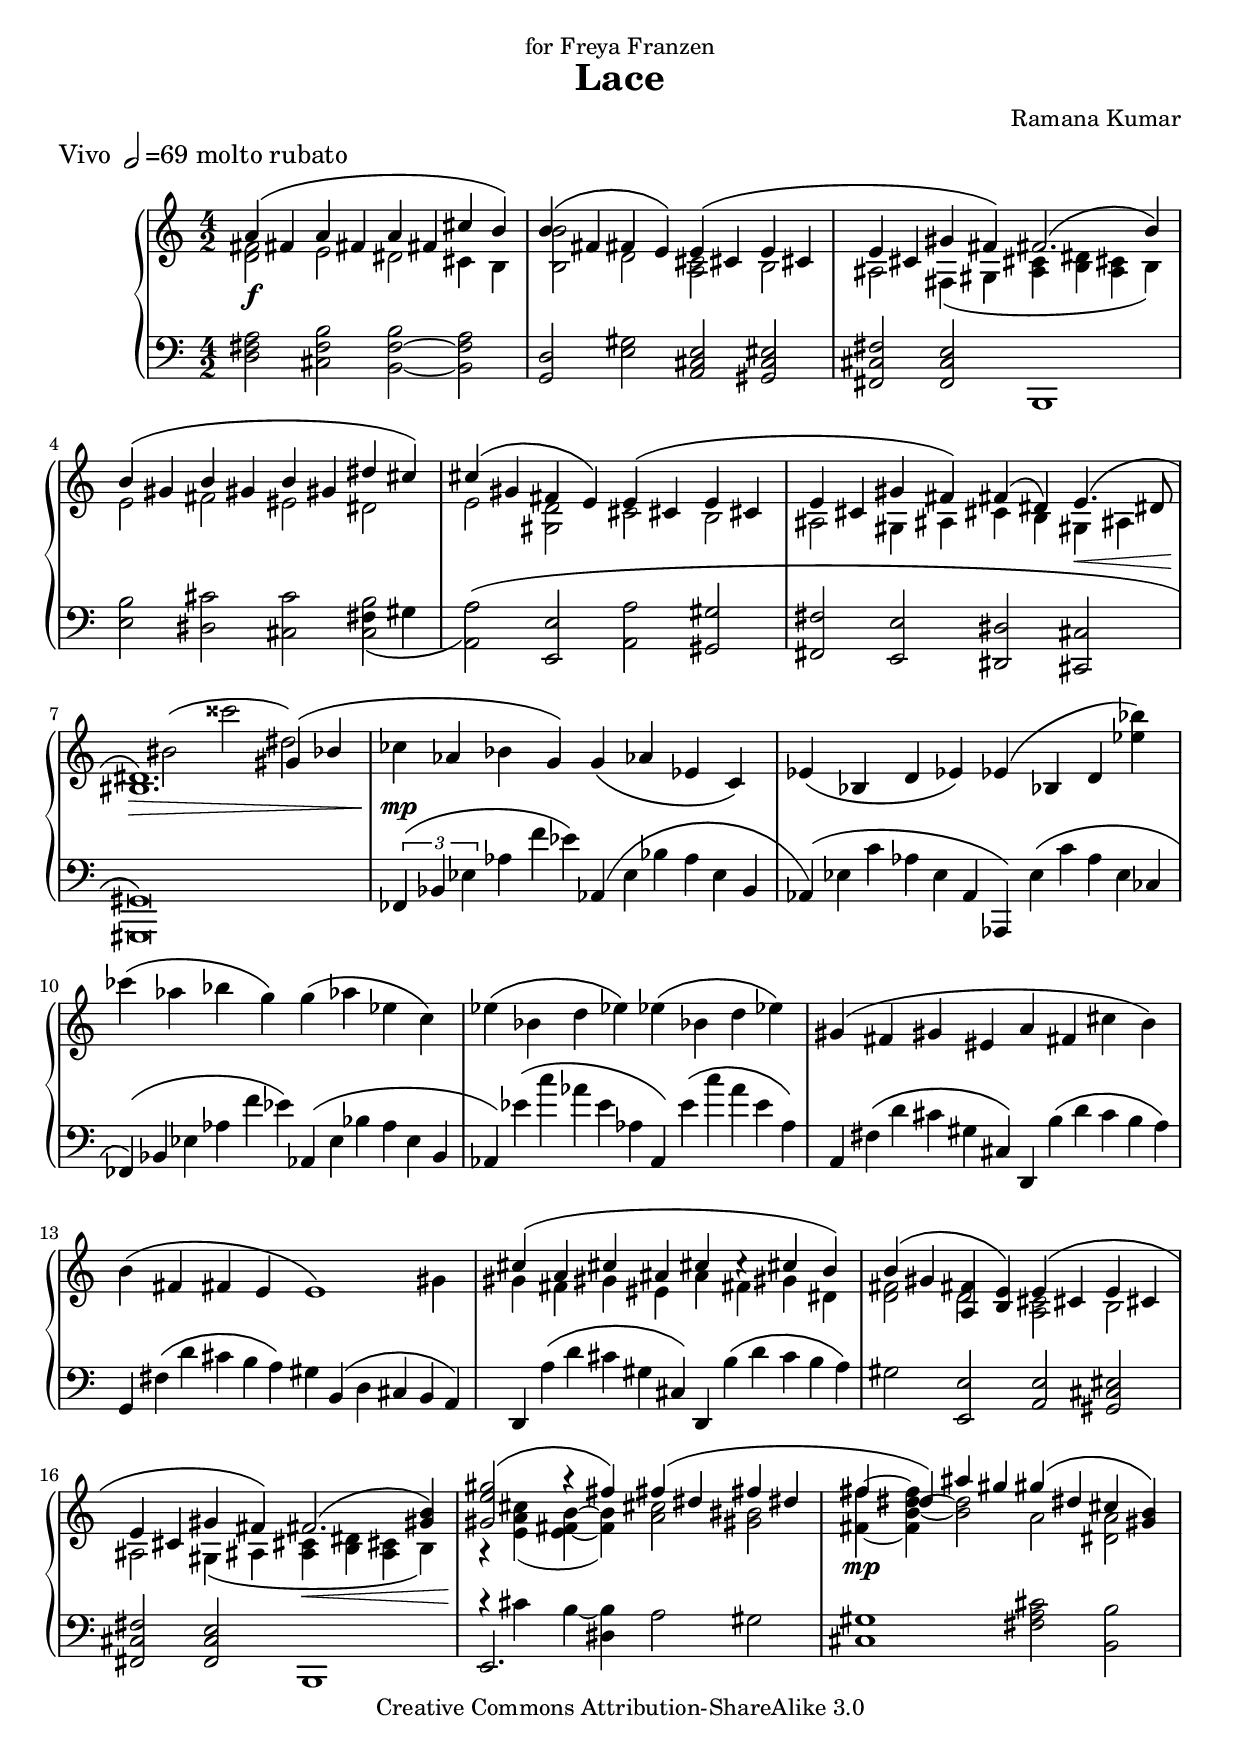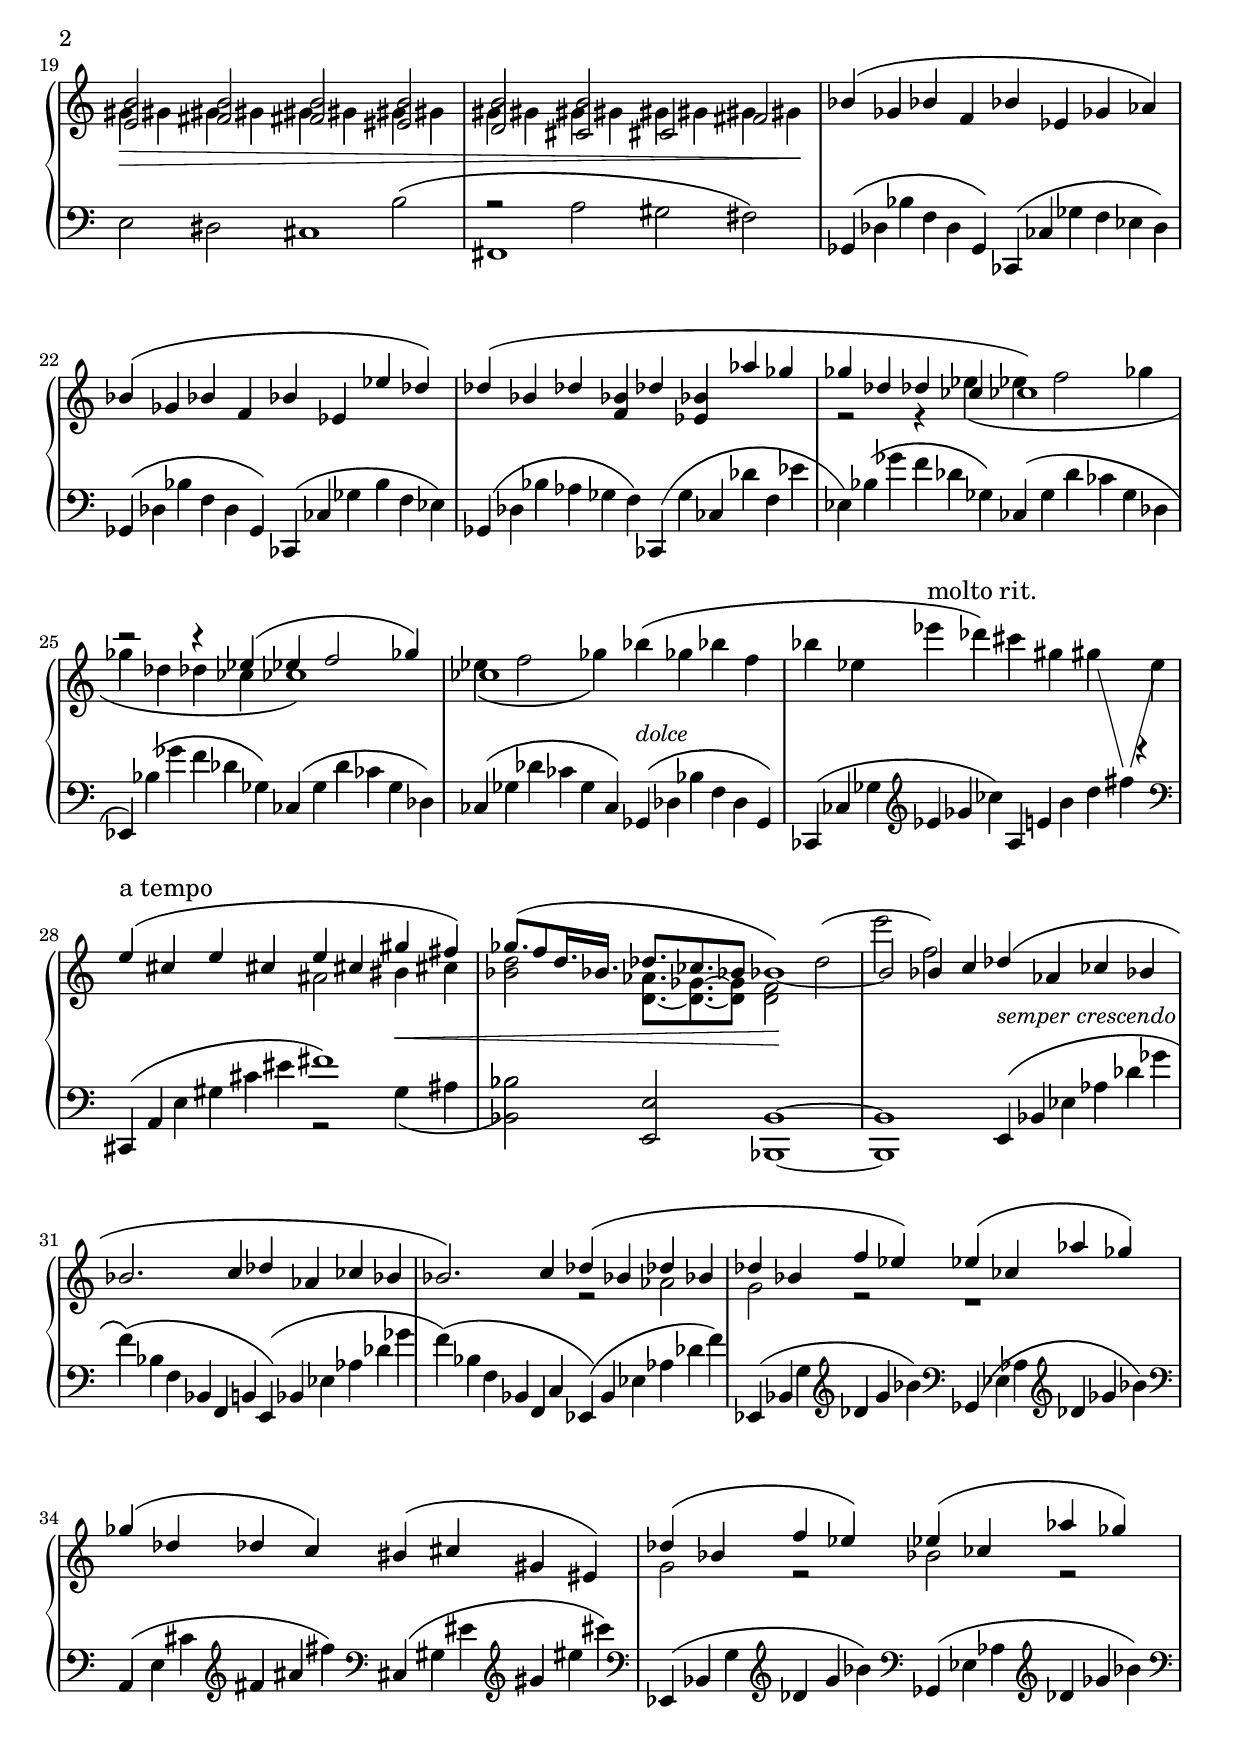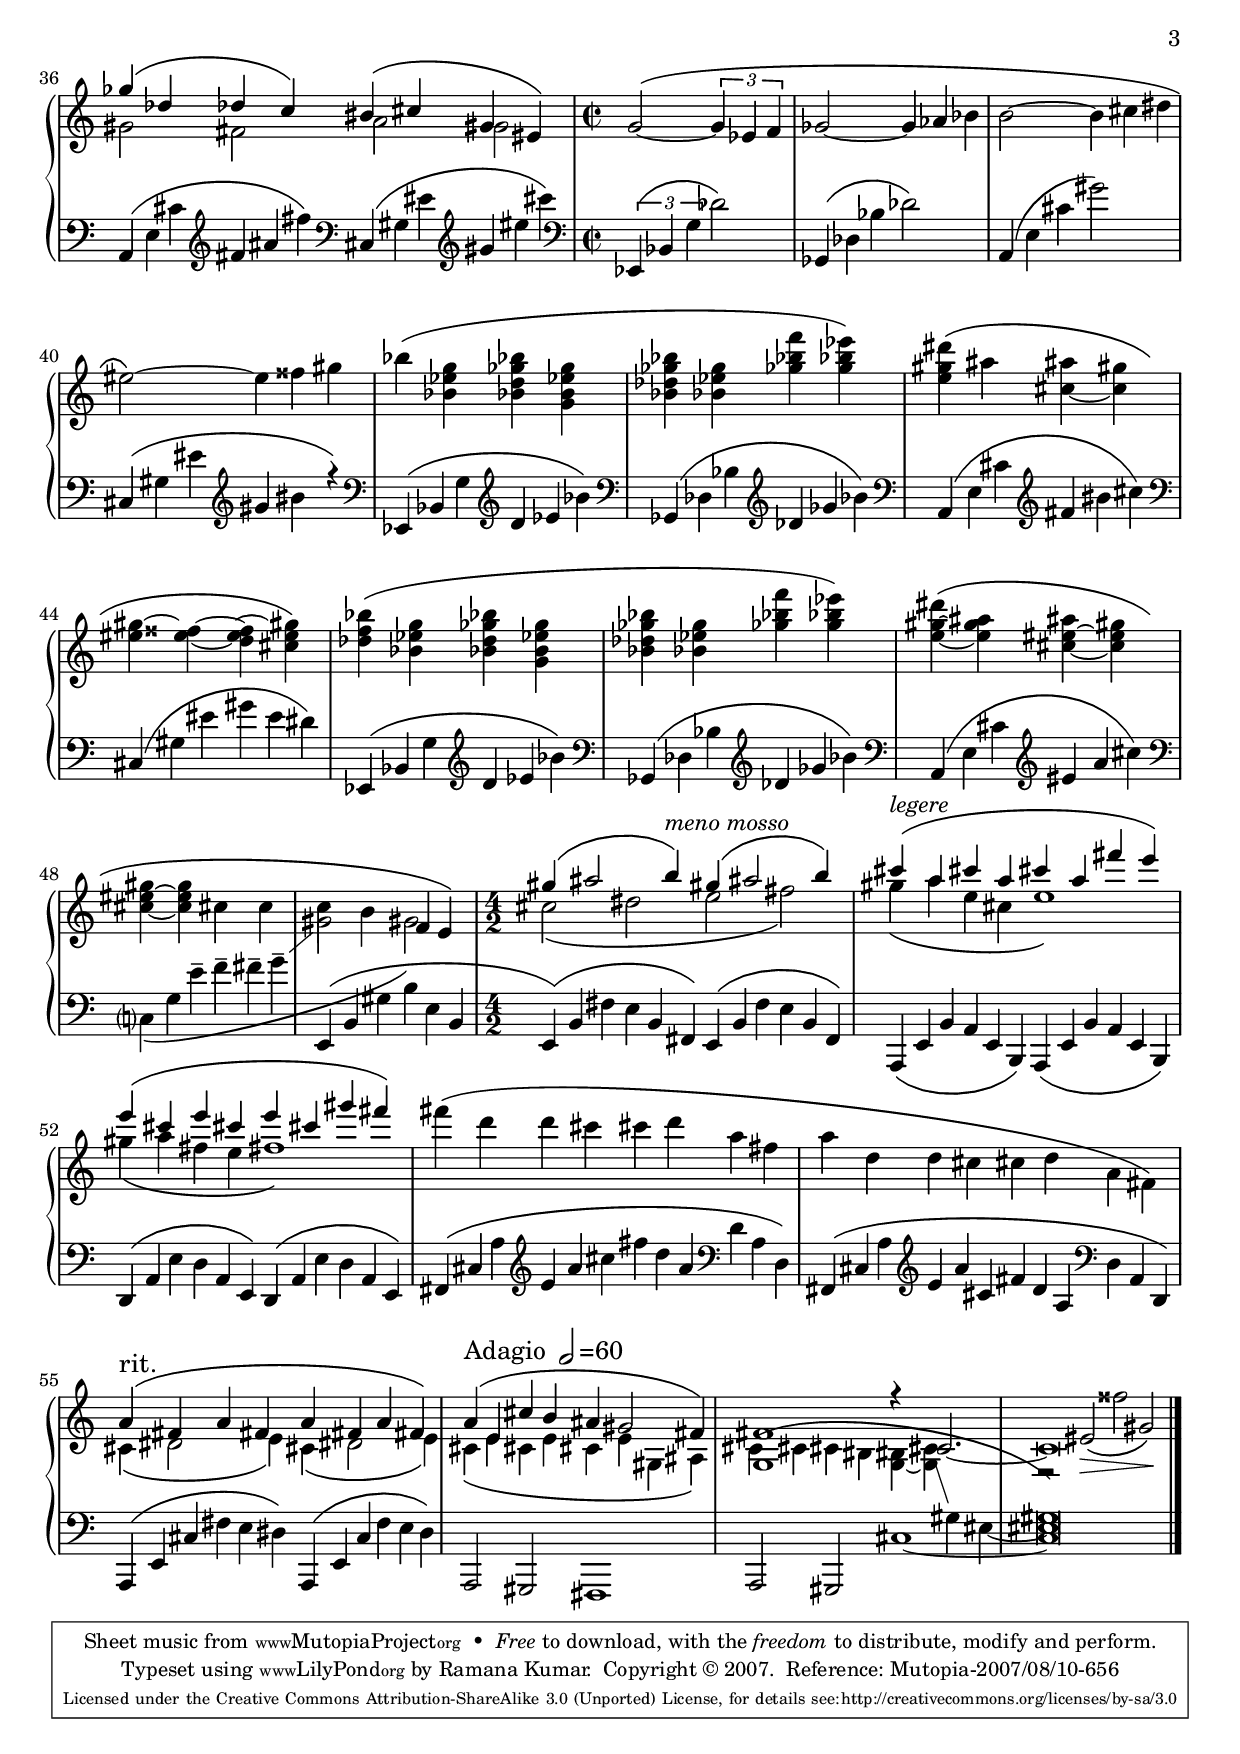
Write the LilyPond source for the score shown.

\version "2.11.15"

\header {
	title = "Lace"
	composer = "Ramana Kumar"
	piece = \markup{\large "Vivo " \note #"2" #1 \large "=69 molto rubato"}
	dedication = "for Freya Franzen"
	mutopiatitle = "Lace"
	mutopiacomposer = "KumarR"
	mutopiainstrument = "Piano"
	date = "2003"
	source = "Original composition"
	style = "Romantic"
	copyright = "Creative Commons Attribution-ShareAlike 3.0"
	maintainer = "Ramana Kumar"
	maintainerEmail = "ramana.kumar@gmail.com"
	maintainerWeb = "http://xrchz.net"
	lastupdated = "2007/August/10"
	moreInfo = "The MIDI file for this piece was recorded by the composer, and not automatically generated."
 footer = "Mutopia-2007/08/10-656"
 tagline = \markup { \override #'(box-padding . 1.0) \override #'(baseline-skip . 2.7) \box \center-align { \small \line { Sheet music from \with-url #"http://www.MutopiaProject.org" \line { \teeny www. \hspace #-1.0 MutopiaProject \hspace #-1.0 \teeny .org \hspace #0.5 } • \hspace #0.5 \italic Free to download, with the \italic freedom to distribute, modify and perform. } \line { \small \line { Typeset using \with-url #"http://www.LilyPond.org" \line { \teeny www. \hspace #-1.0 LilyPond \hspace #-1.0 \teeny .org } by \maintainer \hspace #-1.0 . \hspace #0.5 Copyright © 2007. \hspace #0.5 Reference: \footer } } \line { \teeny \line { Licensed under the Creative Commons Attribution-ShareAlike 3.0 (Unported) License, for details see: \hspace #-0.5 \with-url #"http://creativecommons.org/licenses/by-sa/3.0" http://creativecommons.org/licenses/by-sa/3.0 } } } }
}

\score {
	\context PianoStaff <<
		\set PianoStaff.followVoice = ##t
		\set PianoStaff.explicitKeySignatureVisibility = #end-of-line-invisible
		\context Staff = right <<
      #(set-accidental-style 'forget)
			\clef treble
			\time 4/2
			<< {
				\override TextScript #'padding = #2.2 \once \override DynamicLineSpanner #'padding = #3 \stemUp \tieNeutral \phrasingSlurUp \override PhrasingSlur #'height-limit = #3.0 \override PhrasingSlur #'ratio = #0.5 a'4_\f\( fis' a' fis' a' fis' cis'' b'\) |
				b'4\( fis' fis' e'\) e'\( cis' e' cis' |
				e'4 cis' gis' fis'\) fis'2.\( b'4\) |
				b'4\( gis' b' gis' b' gis' dis'' cis''\) |
				cis''4\( gis' fis' e'\) e'\( cis' e' cis' |
				e'4 cis' gis' fis'\) fis'\( dis'\) e'4.\( dis'8 |
				<bis dis'>1.\) \> gis'4\( bes' |
				\stemNeutral \phrasingSlurNeutral ces''4 \!\mp aes' bes' g'\) g'\( aes' ees' c'\) |
				ees'4\( bes d' ees'\) ees'\( bes d' <ees'' bes''>\) |
				ces'''4\( aes'' bes'' g''\) g''\(aes'' ees'' c''\) |
				ees''4\( bes' d'' ees''\) ees''\( bes' d'' ees''\) |
				gis'\( fis' gis' eis' a' fis' cis'' b'\) |
				b'4\( fis' fis' e' e'1\) |
				\stemUp \phrasingSlurUp cis''4\( a' cis'' ais' cis'' cis''\rest cis'' b'\) |
				b'4\( gis' <a fis'> <b e'>\) e'\( cis' e' cis' |
				e'4 cis' gis' fis'\) \override DynamicLineSpanner #'padding = #2 fis'2.\<\( <gis' b'>4\) |
				<gis' e'' gis''>2\!\( r4 fis''\) fis''\( dis'' fis'' dis'' |
				fis''4\mp \revert DynamicLineSpanner #'padding dis''\) ais'' gis'' gis''\( dis'' cis'' <gis' b'>\) |
				<e' b'>2 <fis' b'> <fis' b'> <eis' b'> |
				<d' b'>2 <cis' b'> cis' fis' |
				bes'4\( ges' bes' f' bes' ees' ges' aes'\) |
				bes'4\( ges' bes' f' bes' ees' ees'' des''\) |
				des''4\( bes' des'' <f' bes'> des'' <ees' bes'> aes'' ges'' |
				ges''4 des'' des'' ces'' ces''1\) |
				r2 r4 ees''\( ees'' f''2 ges''4\) |
				ces''1 \stemNeutral bes''4_\markup{\italic dolce}\( ges'' bes'' f'' |
				bes''4 ees'' ees'''^\markup{\large {molto rit.}} des'''\) cis''' gis'' gis''4*2/3 \change Staff=left fis'' \change Staff=right e'' |
				\stemUp e''4^\markup{\large {a tempo}}\( cis'' e'' cis'' e'' cis'' gis'' fis''\) |
				ges''8.\( f''8 d''16. bes' des''8. ces'' bes'8 bes'1 ~ \) |
				bes'2 bes'4 c'' \once \override TextScript #'padding = #1.2 des''_\markup{\italic {semper crescendo}}\( aes' ces'' bes' |
				bes'2. c''4 des'' aes' ces'' bes' |
				bes'2.\) c''4 des''\( bes' des'' bes' |
				des''4 bes' f'' ees''\) ees''\( ces'' aes'' ges''\) |
				ges''4\( des'' des'' c''\) bis'\( cis'' gis' eis'\) |
				des''4\(bes' f'' ees''\) ees''\( ces'' aes'' ges''\) |
				ges''4\( des'' des'' c''\) bis'\( cis'' gis' eis'\) |
				\time 2/2 \stemNeutral \phrasingSlurNeutral g'2^\( ~ \times 2/3 {g'4 ees' f'} |
				ges'2 ~ ges'4*2/3 aes' bes' |
				b'2 ~ b'4*2/3 cis'' dis'' |
				eis''2\) ~ eis''4*2/3 fisis'' gis'' |
				bes''4\( <bes' ees'' g''> <bes' d'' ges'' bes''> <g' b' ees'' g''> |
				<bes' des'' ges'' bes''>4 <bes' ees'' g''> <ges'' bes'' f'''> <g'' bes'' ees'''>\) |
				<e'' gis'' dis'''>4\( ais'' <cis'' ais''> ~ <cis'' gis''> |
				<eis'' gis''>4 ~ <eis'' fisis''> ~ <d'' eis'' fisis''> ~ <cis'' eis'' gis''>\) |
				<des'' f'' bes''>4\( <bes' ees'' g''> <bes' d'' ges'' bes''> <g' b' ees'' g''> |
				<bes' des'' ges'' bes''>4 <bes' ees'' g''> <ges'' bes'' f'''> <g'' bes'' ees'''>\) |
				<e'' gis'' dis'''>4\( ~ <e'' gis'' ais''> <cis'' eis'' ais''> ~ <cis'' eis'' gis''> |
				<cis'' eis'' gis''>4 ~ <cis'' eis'' g''> cis'' c'' |
				c''4 b' f' e'\) |
				\time 4/2 \stemUp \phrasingSlurUp gis''4\( ais''2 b''4\)^\markup{\italic {meno mosso}} gis''\( ais''2 b''4\) |
				cis'''4^\markup{\italic legere}\( a'' cis''' a'' cis''' a'' fis''' e'''\) |
				e'''4\( cis''' e''' cis''' e''' cis''' gis''' fis'''\) |
				s\breve |
				s\breve |
				a'4^\markup{\large rit.}\( fis' a' fis' a' fis' a' fis'\) |
				a'4^\markup{\large "Adagio " \note #"2" #1 \large "=60"}\( e' cis'' b' ais' gis'2 fis'4\)
				<g fis'>1 r4 cis'2. ~ |
				cis'\breve \bar "|."
			} \\
			{
				\stemDown \tieNeutral \phrasingSlurDown <d' fis'>2 e' dis' cis'4 b |
				<b b'>2 d' <a cis'> b |
				ais2 fis4\( gis <a cis'> <b dis'> <a cis'> b\) |
				e'2 fis' eis' dis' |
				e'2 <gis d'> cis' b |
				ais2 gis4 ais cis' b gis \< ais |
				s2 \! bis'2^\( cisis''' dis''\) |
				s\breve |
				s\breve |
				s\breve |
				s\breve |
				s\breve |
				s1 s2 s4 gis'4 |
				gis'4 fis' gis' eis' a' fis' gis' dis' |
				<d' fis'>2 d' <a cis'> b |
				ais2 gis4\( ais <a cis'> <b dis'> <a cis'> b\) |
				r4 <e' a' cis''>( <e' fis' b'> ~ <fis' b'>) <a' cis''>2 <gis' bis'> |
				<fis' fis''>4 ~ <fis' b' dis'' fis''> ~ <b' dis''>2 a' <dis' a'> |
				gis'4\> gis' gis' gis' gis' gis' gis' gis' |
				gis'4 gis' gis' gis' gis' gis' gis' gis'\! |
				s\breve |
				s\breve |
				s\breve |
				r2 r4 ees''\( ees'' f''2 ges''4 |
				ges''4 des'' des'' ces'' ces''1\) |
				ees''4\( f''2 ges''4\) s1 |
				s1 s1 |
				s1 ais'2 bis'4\< cis'' |
				\tieDown <bes' d''>2 <d' aes'>8. ~ \once \override Score.Tie #'y-offset = #0 \tieNeutral <d' ges'> ~ <d' ges'>8 <d' f'>2\! d''^\( |
				e'''2 f''\) s1 |
				s\breve |
				s1 r2 aes' |
				g'2 r r1 |
				s\breve |
				g'2 r bes' r |
				gis'2 fis' a' gis' |
				\time 2/2 s1 |
				s1 |
				s1 |
				s1 |
				s1 |
				s1 |
				s1 |
				s1 |
				s1 |
				s1 |
				s1 |
				s1 |
				s1 |
				\time 4/2 cis''2\( dis'' e'' fis''\) |
				gis''4\( a'' e'' cis'' e''1\) |
				gis''4\( a'' fis'' e'' fis''1\) | \once \override PhrasingSlur #'height-limit = #5.0
				fis'''4^\( d''' d''' cis''' cis''' d''' a'' fis'' |
				a''4 d'' d'' cis'' cis'' d'' a' fis'\) |
				cis'4\( dis'2 e'4\) cis'\( dis'2 e'4\) |
				cis'4\( e' cis' e' cis' e' gis ais\) | \once \override PhrasingSlur #'height-limit = #5.0
				cis'4^\( cis' cis' bis <g bis> ~ <g cis'> \change Staff=left gis eis ~ |
				<eis gis>\breve\) \bar "|."

			} >>
		>>
		\context Staff = left <<
			\clef bass
			\time 4/2
			<< {
				\stemNeutral \tieNeutral \phrasingSlurNeutral \override PhrasingSlur #'height-limit = #3.5 \override PhrasingSlur #'ratio = #0.4 <d fis a>2 <cis fis b> <b, fis b> ~ <b, fis a> |
				<g, d>2 <e gis> <a, cis e> <gis, cis eis> |
				<fis, cis fis>2 <fis, cis e> b,,1 |
				<e b>2 <dis cis'> <cis cis'> <cis b> |
				<a, a>2\( <e, e> <a, a> <gis, gis> |
				<fis, fis>2 <e, e> <dis, dis> <cis, cis> |
				<gis,, gis,>\breve\) |
				\times 2/3 {fes,4\( bes, ees} aes4*2/3 f' ees'\) aes,\( ees bes aes ees bes, |
				aes,4*2/3\)\( ees c' aes ees aes, aes,,\) ees\( c' aes ees ces |
				fes,4*2/3\)\( bes, ees aes f' ees'\) aes,\( ees bes aes ees bes, |
				aes,4*2/3\) ees'\( c'' aes' ees' aes aes,\) ees'\( c'' aes' ees' aes\) |
				a,4*2/3 fis\( d' cis' gis cis\) d, b\( d' cis' b a\) |
				g,4*2/3 fis\( d' cis' b a\) gis b,\( d cis b, a,\) |
				d,4*2/3 a\( d' cis' gis cis\) d, b\(d' cis' b a\) |
				gis2 <e, e> <a, e> <gis, cis eis> |
				<fis, cis fis>2 <fis, cis e> b,,1 |
				e,2. dis4 a2 gis |
				<cis gis>1 <fis a cis'>2 <b, b> |
				e2 dis s2 b\( |
				r2 a gis fis\) |
				ges,4*2/3\( des bes f des ges,\) ces,\( ces ges f ees des\) |
				ges,4*2/3\( des bes f des ges,\) ces,\( ces ges bes f ees\) |
				ges,4*2/3\( des bes aes ges f\) ces,\( ges ces des' f ees' |
				ees4*2/3\) bes\( ges' f' des' ges\) ces\( ges des' ces' ges des |
				ees,4*2/3\) bes\( ges' f' des' ges\) ces\( ges des' ces' ges des\) |
				ces4*2/3\( ges des' ces' ges ces\) ges,\( des bes f des ges,\) |
				ces,4*2/3\( ces ges \clef treble ees' ges' ces''\) a e' b' d''4 r4 |
				\clef bass cis,4*2/3\( a, e gis cis' eis' fis'1\) |
				<bes, bes>2 <e, e> <bes,, bes,>1 ~ |
				<bes,, bes,>1 e,4*2/3\( bes, ees aes des' ges' |
				f'4*2/3\)\( bes f bes, f, b, e,\)\( bes, ees aes des' ges' |
				f'4*2/3\)\( bes f bes, f, c ees,\)\( bes, ees aes des' f'\) |
				ees,4*2/3\( bes, g \clef treble des' g' bes'\) \clef bass ges,\( ees aes \clef treble des' ges' bes'\) |
				\clef bass a,4*2/3\( e cis' \clef treble fis' ais' fis''\) \clef bass cis\( gis eis' \clef treble gis' eis'' cis'''\) |
				\clef bass ees,4*2/3\( bes, g \clef treble des' g' bes'\) \clef bass ges,\( ees aes \clef treble des' ges' bes'\) |
				\clef bass a,4*2/3\( e cis' \clef treble fis' ais' fis''\) \clef bass cis\( gis eis' \clef treble gis' eis'' cis'''\) |
				\clef bass \time 2/2 \times 2/3 {ees,4\( bes, g} des'2\) |
				ges,4*2/3\( des bes des'2\) |
				a,4*2/3\( e cis' gis'2\) |
				cis4*2/3\( gis eis' \clef treble gis' bis' r\) |
				\clef bass ees,4*2/3\( bes, g \clef treble d' ees' bes'\) |
				\clef bass ges,4*2/3\( des bes \clef treble des' ges' bes'\) |
				\clef bass a,4*2/3\( e cis' \clef treble fis' bis' cis''\) |
				\clef bass cis4*2/3\( gis eis' gis' eis' dis'\) |
				ees,4*2/3\( bes, g \clef treble d' ees' bes'\) |
				\clef bass ges,4*2/3\( des bes \clef treble des' ges' bes'\) |
				\clef bass a,4*2/3\( e cis' \clef treble eis' a' cis''\) |
				\clef bass s1 |
				e,4*2/3\( b, gis b e b, |
				\time 4/2 e,4*2/3\)\( b, fis e b, fis,\) e,\( b, fis e b, fis,\) |
				a,,4*2/3\( e, b, a, e, b,,\) a,,\( e, b, a, e, b,,\) |
				d,4*2/3\( a, e d a, e,\) d,\( a, e d a, e,\) |
				fis,4*2/3\( cis a \clef treble e' a' cis'' fis'' d'' a' \clef bass d' a d\) |
				fis,4*2/3\( cis a \clef treble e' a' cis' fis' d' a \clef bass d a, d,\) |
				a,,4*2/3\( e, cis fis e dis\) a,,\( e, cis fis e dis\) |
				a,,2 gis,, fis,,1 |
				a,,2 gis,, \tieDown cis1 ~ |
				<cis eis gis>\breve \tieNeutral \bar "|."
			} \\
			{
				s\breve |
				s\breve |
				s\breve |
				s1 s2 fis4\( gis |
				a2\) s2 s1 |
				s\breve |
				s\breve |
				s\breve |
				s\breve |
				s\breve |
				s\breve |
				s\breve |
				s\breve |
				s\breve |
				s\breve |
				s\breve |
				cis'4\rest cis' b ~ b s1 |
				s\breve |
				s1 cis |
				fis,1 s1 |
				s\breve |
				s\breve |
				s\breve |
				s\breve |
				s\breve |
				s\breve |
				s1 s1 |
				s1 r2 gis4\( ais |
				bes2\) s2 s1 |
				s\breve |
				s\breve |
				s\breve |
				s\breve |
				s\breve |
				s\breve |
				s\breve |
				\time 2/2 s1 |
				s1 |
				s1 |
				s1 |
				s1 |
				s1 |
				s1 |
				s1 |
				s1 |
				s1 |
				s1 |
				c?4*2/3_\( g e'^- f'^- fis'^- g'^- |
				\change Staff=right gis'2^- gis'\) \change Staff=left |
				\time 4/2 s\breve |
				s\breve |
				s\breve |
				s\breve |
				s\breve |
				s\breve |
				s\breve |
				s\breve |
				\change Staff=right \stemNeutral r2 eis'\>\( fisis'' gis'\)\! \bar "|."
			} >>
		>>
	>>
	\layout {
	}
}
